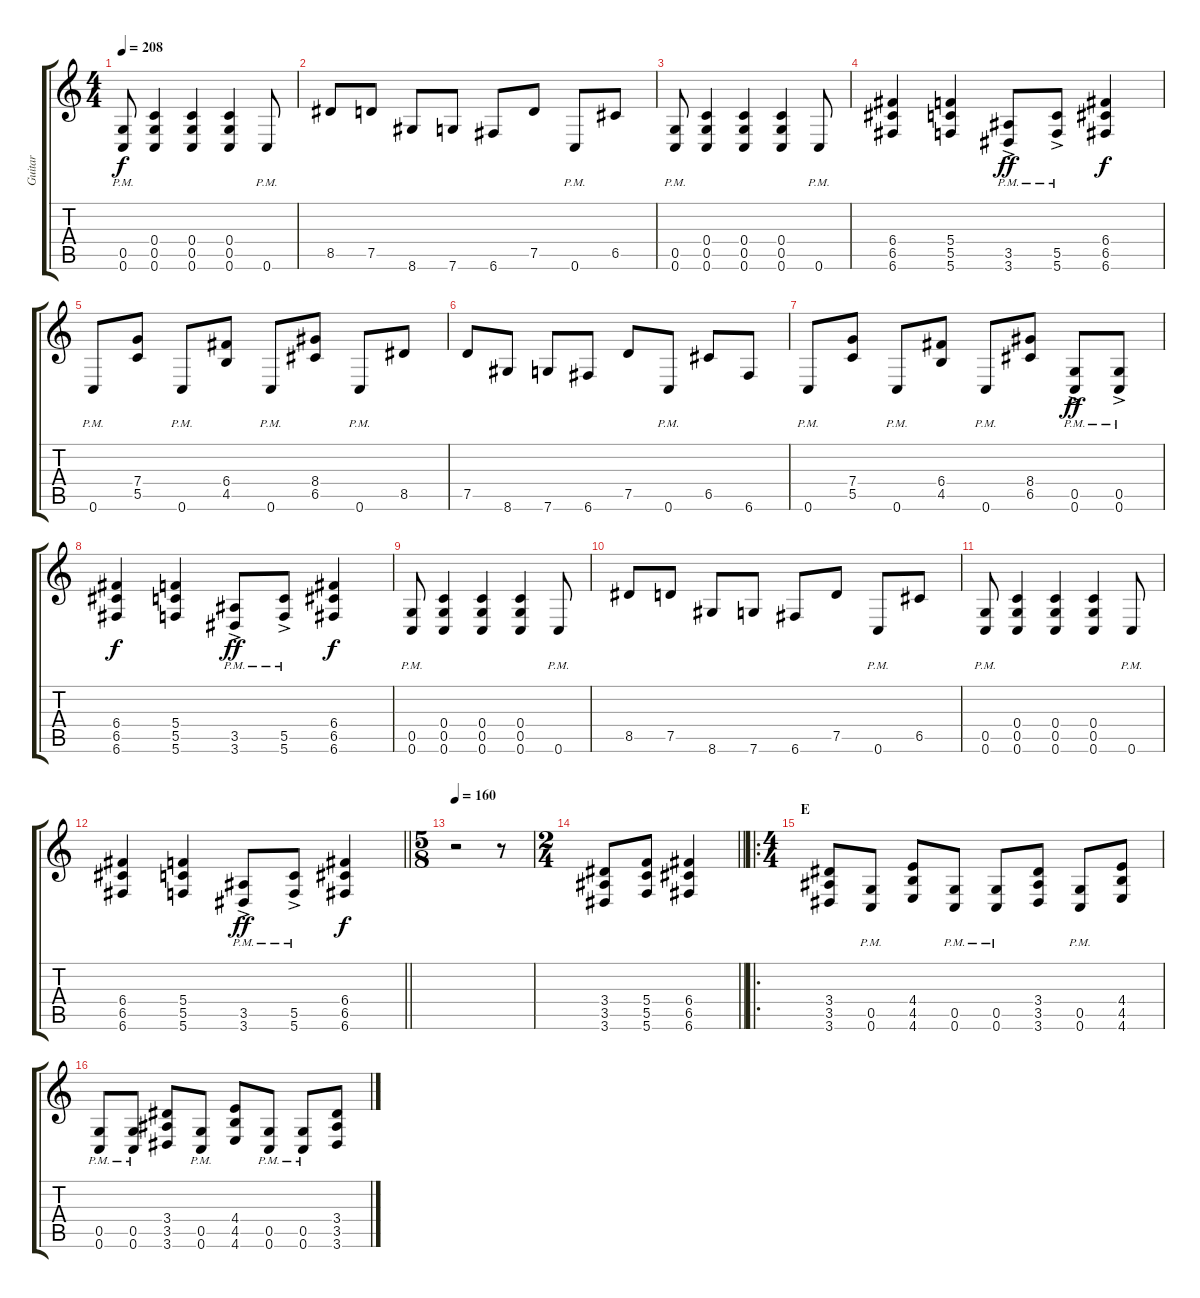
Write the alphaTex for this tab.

\track ("Guitar" "Guitar") {instrument distortionguitar}
\staff {score tabs}
\tuning (C4 Ab3 F3 C3 G2 C2) {hide}
\ts (4 4)
\tempo 208
\clef g2
\ks c
(0.5{pm} 0.6{pm}).8{dy f} (0.4 0.5 0.6).4 (0.4 0.5 0.6).4 (0.4 0.5 0.6).4 0.6{pm}.8 |
8.5.8 7.5.8 8.6.8 7.6.8 6.6.8 7.5.8 0.6{pm}.8 6.5.8 |
(0.5{pm} 0.6{pm}).8 (0.4 0.5 0.6).4 (0.4 0.5 0.6).4 (0.4 0.5 0.6).4 0.6{pm}.8 |
(6.4 6.5 6.6).4 (5.4 5.5 5.6).4 (3.5{ac pm} 3.6{ac pm}).8{dy ff} (5.5{ac pm} 5.6{ac pm}).8 (6.4 6.5 6.6).4{dy f} |
0.6{pm}.8 (7.4 5.5).8 0.6{pm}.8 (6.4 4.5).8 0.6{pm}.8 (8.4 6.5).8 0.6{pm}.8 8.5.8 |
7.5.8 8.6.8 7.6.8 6.6.8 7.5.8 0.6{pm}.8 6.5.8 6.6.8 |
0.6{pm}.8 (7.4 5.5).8 0.6{pm}.8 (6.4 4.5).8 0.6{pm}.8 (8.4 6.5).8 (0.5{ac pm} 0.6{ac pm}).8{dy ff} (0.5{ac pm} 0.6{ac pm}).8 |
(6.4 6.5 6.6).4{dy f} (5.4 5.5 5.6).4 (3.5{ac pm} 3.6{ac pm}).8{dy ff} (5.5{ac pm} 5.6{ac pm}).8 (6.4 6.5 6.6).4{dy f} |
(0.5{pm} 0.6{pm}).8 (0.4 0.5 0.6).4 (0.4 0.5 0.6).4 (0.4 0.5 0.6).4 0.6{pm}.8 |
8.5.8 7.5.8 8.6.8 7.6.8 6.6.8 7.5.8 0.6{pm}.8 6.5.8 |
(0.5{pm} 0.6{pm}).8 (0.4 0.5 0.6).4 (0.4 0.5 0.6).4 (0.4 0.5 0.6).4 0.6{pm}.8 |
\barLineRight lightlight
(6.4 6.5 6.6).4 (5.4 5.5 5.6).4 (3.5{ac pm} 3.6{ac pm}).8{dy ff} (5.5{ac pm} 5.6{ac pm}).8 (6.4 6.5 6.6).4{dy f} |
\ts (5 8)
\section ("" "")
\tempo 160
r.2 r.8 |
\ts (2 4)
\barLineRight lightlight
(3.4 3.5 3.6).8 (5.4 5.5 5.6).8 (6.4 6.5 6.6).4 |
\ro
\ts (4 4)
\section ("" "E")
(3.4 3.5 3.6).8 (0.5{pm} 0.6{pm}).8 (4.4 4.5 4.6).8 (0.5{pm} 0.6{pm}).8 (0.5{pm} 0.6{pm}).8 (3.4 3.5 3.6).8 (0.5{pm} 0.6{pm}).8 (4.4 4.5 4.6).8 |
(0.5{pm} 0.6{pm}).8 (0.5{pm} 0.6{pm}).8 (3.4 3.5 3.6).8 (0.5{pm} 0.6{pm}).8 (4.4 4.5 4.6).8 (0.5{pm} 0.6{pm}).8 (0.5{pm} 0.6{pm}).8 (3.4 3.5 3.6).8
